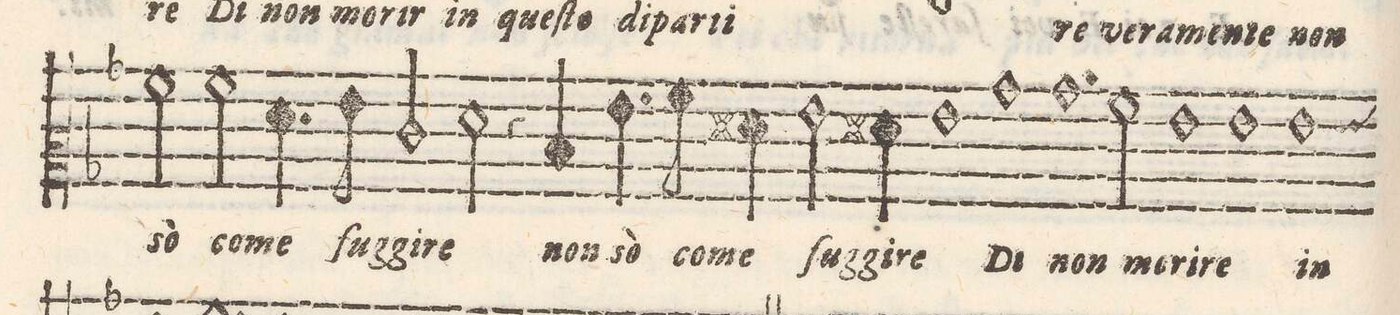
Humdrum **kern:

**kern	**text
*I"ALTO	*
*clefC2	*
*k[b-]	*
*met(C)	*
*M2/1	*
2a\	sò
=27-	=27-
2a\	co-
4.fny\	-me
8g\	fug-
2e/	-gi-
2f\	-re
=28-	=28-
4r	.
4d/	non
4.g\	sò
8a\	co-
4f#X\	-me
2g\	fug-
4f#X\	-gi-
=29-	=29-
1g	-re
1b-	Di
=30-	=30-
1.b-	non
2a\	mo-
=31-	=31-
1g	-ri-
1g	-re
=32-	=32-
1g	in
*-	*-
